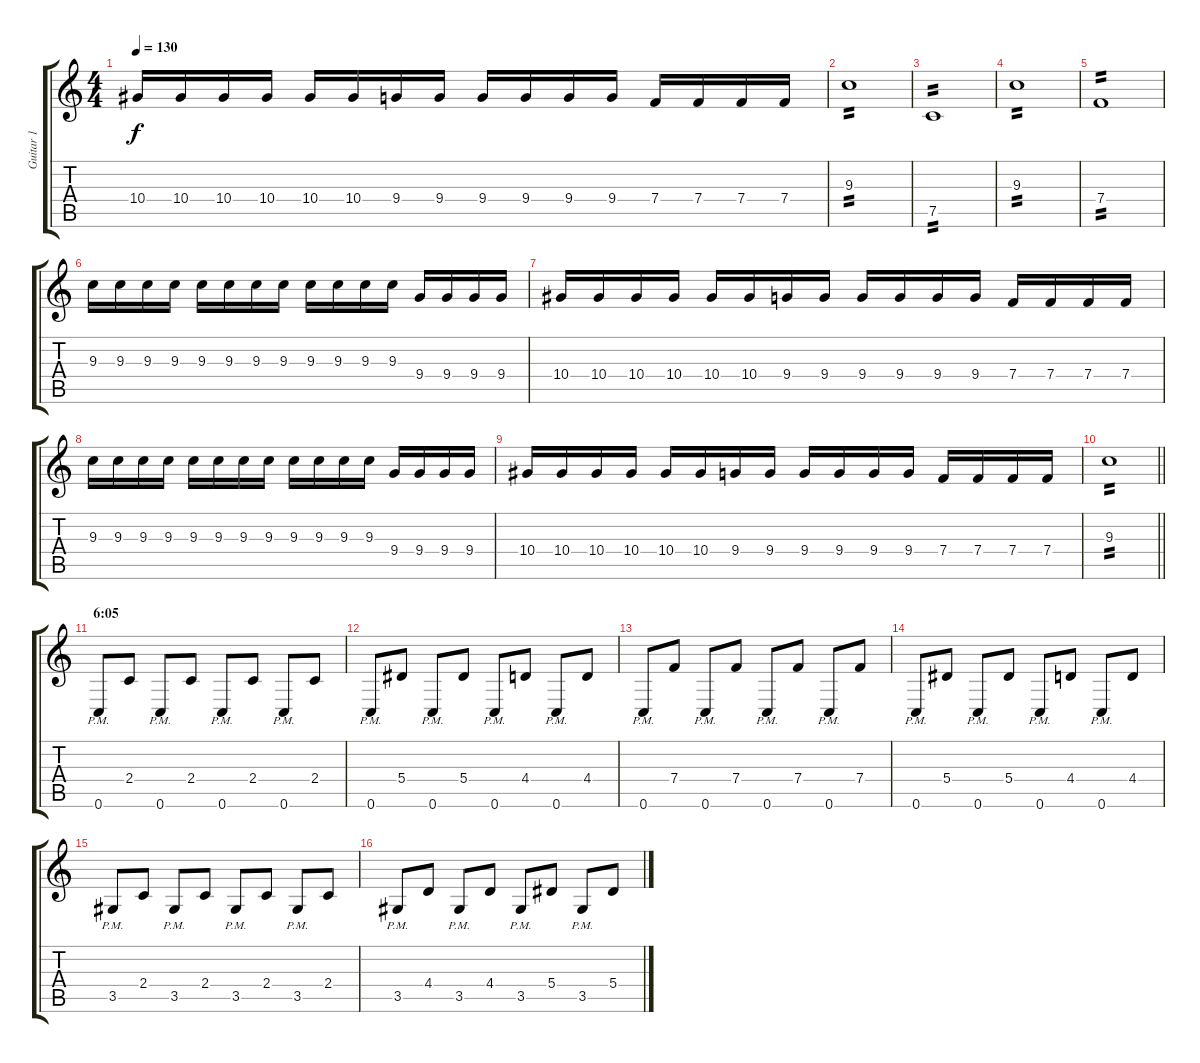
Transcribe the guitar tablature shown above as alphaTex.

\track ("Guitar 1" "Guitar 1") {instrument distortionguitar}
\staff {score tabs}
\tuning (C4 G3 Eb3 Bb2 F2 C2) {hide}
\ts (4 4)
\tempo 130
\clef g2
\ks c
10.4.16{dy f} 10.4.16 10.4.16 10.4.16 10.4.16 10.4.16 9.4.16 9.4.16 9.4.16 9.4.16 9.4.16 9.4.16 7.4.16 7.4.16 7.4.16 7.4.16 |
9.3.1{tp 2} |
7.5.1{tp 2} |
9.3.1{tp 2} |
7.4.1{tp 2} |
9.3.16 9.3.16 9.3.16 9.3.16 9.3.16 9.3.16 9.3.16 9.3.16 9.3.16 9.3.16 9.3.16 9.3.16 9.4.16 9.4.16 9.4.16 9.4.16 |
10.4.16 10.4.16 10.4.16 10.4.16 10.4.16 10.4.16 9.4.16 9.4.16 9.4.16 9.4.16 9.4.16 9.4.16 7.4.16 7.4.16 7.4.16 7.4.16 |
9.3.16 9.3.16 9.3.16 9.3.16 9.3.16 9.3.16 9.3.16 9.3.16 9.3.16 9.3.16 9.3.16 9.3.16 9.4.16 9.4.16 9.4.16 9.4.16 |
10.4.16 10.4.16 10.4.16 10.4.16 10.4.16 10.4.16 9.4.16 9.4.16 9.4.16 9.4.16 9.4.16 9.4.16 7.4.16 7.4.16 7.4.16 7.4.16 |
\barLineRight lightlight
9.3.1{tp 2} |
\section ("" "6:05")
0.6{pm}.8{instrument distortionguitar} 2.4.8 0.6{pm}.8 2.4.8 0.6{pm}.8 2.4.8 0.6{pm}.8 2.4.8 |
0.6{pm}.8 5.4.8 0.6{pm}.8 5.4.8 0.6{pm}.8 4.4.8 0.6{pm}.8 4.4.8 |
0.6{pm}.8 7.4.8 0.6{pm}.8 7.4.8 0.6{pm}.8 7.4.8 0.6{pm}.8 7.4.8 |
0.6{pm}.8 5.4.8 0.6{pm}.8 5.4.8 0.6{pm}.8 4.4.8 0.6{pm}.8 4.4.8 |
3.5{pm}.8 2.4.8 3.5{pm}.8 2.4.8 3.5{pm}.8 2.4.8 3.5{pm}.8 2.4.8 |
3.5{pm}.8 4.4.8 3.5{pm}.8 4.4.8 3.5{pm}.8 5.4.8 3.5{pm}.8 5.4.8
